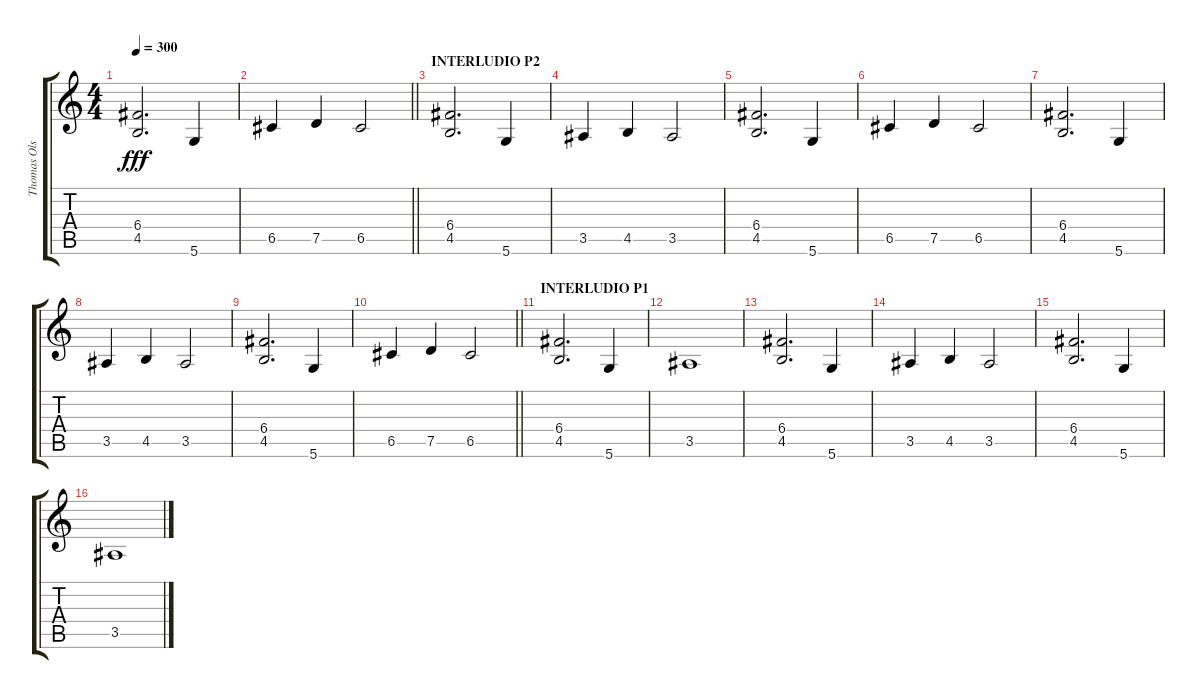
\track ("Thomas Olsson" "Thomas Ols") {instrument overdrivenguitar}
\staff {score tabs}
\tuning (D4 A3 F3 C3 G2 D2) {hide}
\ts (4 4)
\tempo 300
\clef g2
\ks c
(6.4 4.5).2{d dy fff} 5.6.4 |
\barLineRight lightlight
6.5.4 7.5.4 6.5.2 |
\section ("" "INTERLUDIO P2")
(6.4 4.5).2{d} 5.6.4 |
3.5.4 4.5.4 3.5.2 |
(6.4 4.5).2{d} 5.6.4 |
6.5.4 7.5.4 6.5.2 |
(6.4 4.5).2{d} 5.6.4 |
3.5.4 4.5.4 3.5.2 |
(6.4 4.5).2{d} 5.6.4 |
\barLineRight lightlight
6.5.4 7.5.4 6.5.2 |
\section ("" "INTERLUDIO P1")
(6.4 4.5).2{d} 5.6.4 |
3.5.1 |
(6.4 4.5).2{d} 5.6.4 |
3.5.4 4.5.4 3.5.2 |
(6.4 4.5).2{d} 5.6.4 |
3.5.1
